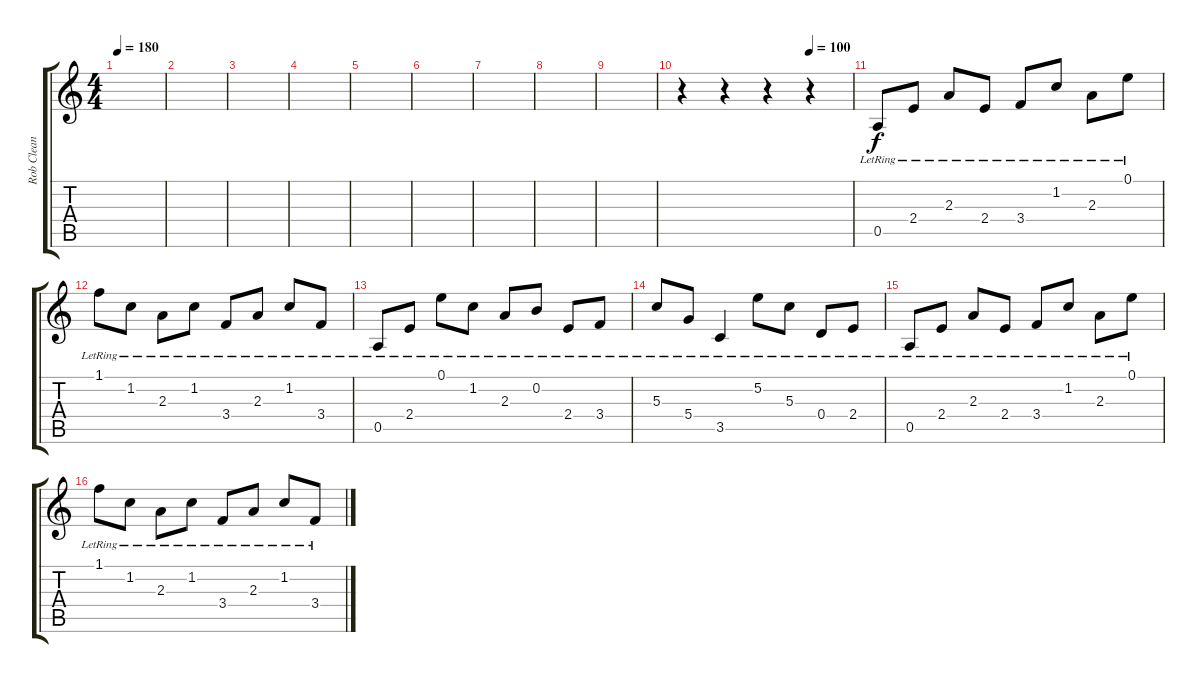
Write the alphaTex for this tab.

\track ("Rob Clean" "Rob Clean") {instrument electricguitarclean}
\staff {score tabs}
\tuning (E4 B3 G3 D3 A2 E2) {hide}
\ts (4 4)
\tempo 180
\clef g2
\ks c
|
|
|
|
|
|
|
|
|
\tempo (100 0.75)
r.4 r.4 r.4 r.4 |
0.5{lr}.8 2.4{lr}.8 2.3{lr}.8 2.4{lr}.8 3.4{lr}.8 1.2{lr}.8 2.3{lr}.8 0.1{lr}.8 |
1.1{lr}.8 1.2{lr}.8 2.3{lr}.8 1.2{lr}.8 3.4{lr}.8 2.3{lr}.8 1.2{lr}.8 3.4{lr}.8 |
0.5{lr}.8 2.4{lr}.8 0.1{lr}.8 1.2{lr}.8 2.3{lr}.8 0.2{lr}.8 2.4{lr}.8 3.4{lr}.8 |
5.3{lr}.8 5.4{lr}.8 3.5{lr}.4 5.2{lr}.8 5.3{lr}.8 0.4{lr}.8 2.4{lr}.8 |
0.5{lr}.8 2.4{lr}.8 2.3{lr}.8 2.4{lr}.8 3.4{lr}.8 1.2{lr}.8 2.3{lr}.8 0.1{lr}.8 |
1.1{lr}.8 1.2{lr}.8 2.3{lr}.8 1.2{lr}.8 3.4{lr}.8 2.3{lr}.8 1.2{lr}.8 3.4{lr}.8
